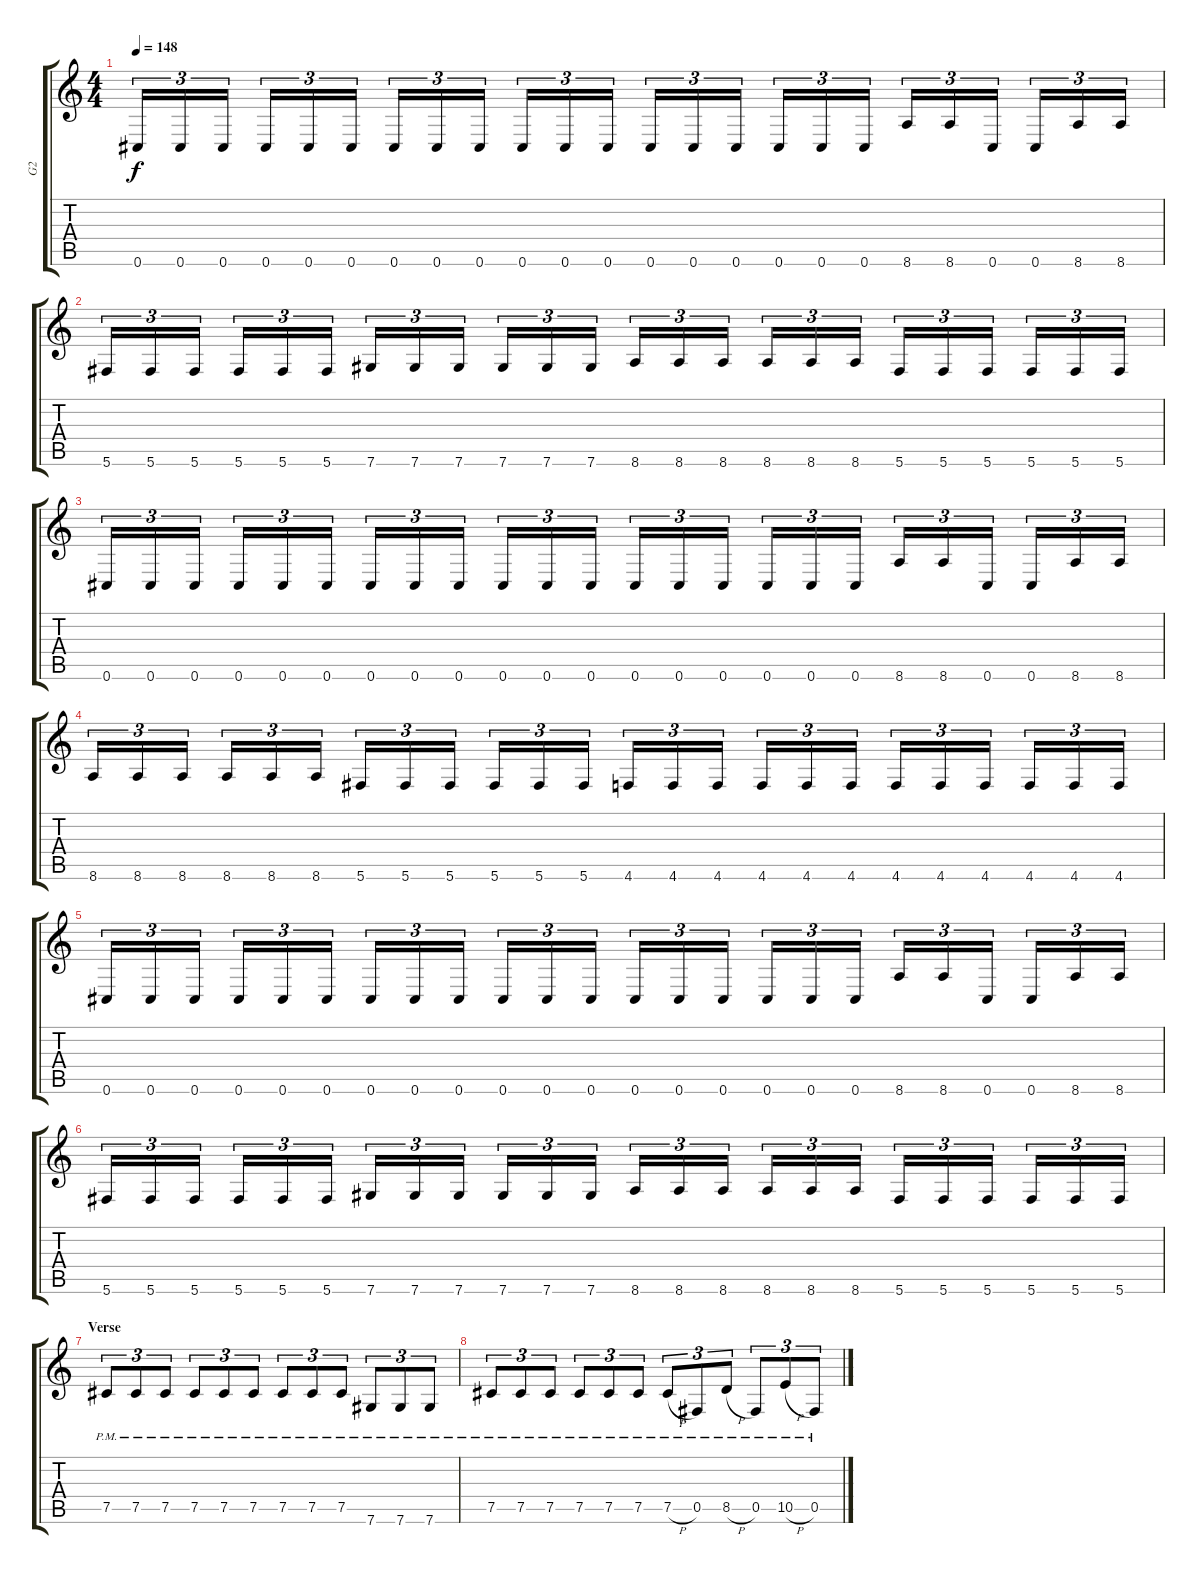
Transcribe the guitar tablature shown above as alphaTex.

\track ("G2" "G2") {instrument distortionguitar}
\staff {score tabs}
\tuning (Db4 Ab3 E3 B2 Gb2 Db2) {hide}
\ts (4 4)
\tempo 148
\clef g2
\ks c
0.6.16{tu (3 2) dy f} 0.6.16{tu (3 2)} 0.6.16{tu (3 2)} 0.6.16{tu (3 2)} 0.6.16{tu (3 2)} 0.6.16{tu (3 2)} 0.6.16{tu (3 2)} 0.6.16{tu (3 2)} 0.6.16{tu (3 2)} 0.6.16{tu (3 2)} 0.6.16{tu (3 2)} 0.6.16{tu (3 2)} 0.6.16{tu (3 2)} 0.6.16{tu (3 2)} 0.6.16{tu (3 2)} 0.6.16{tu (3 2)} 0.6.16{tu (3 2)} 0.6.16{tu (3 2)} 8.6.16{tu (3 2)} 8.6.16{tu (3 2)} 0.6.16{tu (3 2)} 0.6.16{tu (3 2)} 8.6.16{tu (3 2)} 8.6.16{tu (3 2)} |
5.6.16{tu (3 2)} 5.6.16{tu (3 2)} 5.6.16{tu (3 2)} 5.6.16{tu (3 2)} 5.6.16{tu (3 2)} 5.6.16{tu (3 2)} 7.6.16{tu (3 2)} 7.6.16{tu (3 2)} 7.6.16{tu (3 2)} 7.6.16{tu (3 2)} 7.6.16{tu (3 2)} 7.6.16{tu (3 2)} 8.6.16{tu (3 2)} 8.6.16{tu (3 2)} 8.6.16{tu (3 2)} 8.6.16{tu (3 2)} 8.6.16{tu (3 2)} 8.6.16{tu (3 2)} 5.6.16{tu (3 2)} 5.6.16{tu (3 2)} 5.6.16{tu (3 2)} 5.6.16{tu (3 2)} 5.6.16{tu (3 2)} 5.6.16{tu (3 2)} |
0.6.16{tu (3 2)} 0.6.16{tu (3 2)} 0.6.16{tu (3 2)} 0.6.16{tu (3 2)} 0.6.16{tu (3 2)} 0.6.16{tu (3 2)} 0.6.16{tu (3 2)} 0.6.16{tu (3 2)} 0.6.16{tu (3 2)} 0.6.16{tu (3 2)} 0.6.16{tu (3 2)} 0.6.16{tu (3 2)} 0.6.16{tu (3 2)} 0.6.16{tu (3 2)} 0.6.16{tu (3 2)} 0.6.16{tu (3 2)} 0.6.16{tu (3 2)} 0.6.16{tu (3 2)} 8.6.16{tu (3 2)} 8.6.16{tu (3 2)} 0.6.16{tu (3 2)} 0.6.16{tu (3 2)} 8.6.16{tu (3 2)} 8.6.16{tu (3 2)} |
8.6.16{tu (3 2)} 8.6.16{tu (3 2)} 8.6.16{tu (3 2)} 8.6.16{tu (3 2)} 8.6.16{tu (3 2)} 8.6.16{tu (3 2)} 5.6.16{tu (3 2)} 5.6.16{tu (3 2)} 5.6.16{tu (3 2)} 5.6.16{tu (3 2)} 5.6.16{tu (3 2)} 5.6.16{tu (3 2)} 4.6.16{tu (3 2)} 4.6.16{tu (3 2)} 4.6.16{tu (3 2)} 4.6.16{tu (3 2)} 4.6.16{tu (3 2)} 4.6.16{tu (3 2)} 4.6.16{tu (3 2)} 4.6.16{tu (3 2)} 4.6.16{tu (3 2)} 4.6.16{tu (3 2)} 4.6.16{tu (3 2)} 4.6.16{tu (3 2)} |
0.6.16{tu (3 2)} 0.6.16{tu (3 2)} 0.6.16{tu (3 2)} 0.6.16{tu (3 2)} 0.6.16{tu (3 2)} 0.6.16{tu (3 2)} 0.6.16{tu (3 2)} 0.6.16{tu (3 2)} 0.6.16{tu (3 2)} 0.6.16{tu (3 2)} 0.6.16{tu (3 2)} 0.6.16{tu (3 2)} 0.6.16{tu (3 2)} 0.6.16{tu (3 2)} 0.6.16{tu (3 2)} 0.6.16{tu (3 2)} 0.6.16{tu (3 2)} 0.6.16{tu (3 2)} 8.6.16{tu (3 2)} 8.6.16{tu (3 2)} 0.6.16{tu (3 2)} 0.6.16{tu (3 2)} 8.6.16{tu (3 2)} 8.6.16{tu (3 2)} |
5.6.16{tu (3 2)} 5.6.16{tu (3 2)} 5.6.16{tu (3 2)} 5.6.16{tu (3 2)} 5.6.16{tu (3 2)} 5.6.16{tu (3 2)} 7.6.16{tu (3 2)} 7.6.16{tu (3 2)} 7.6.16{tu (3 2)} 7.6.16{tu (3 2)} 7.6.16{tu (3 2)} 7.6.16{tu (3 2)} 8.6.16{tu (3 2)} 8.6.16{tu (3 2)} 8.6.16{tu (3 2)} 8.6.16{tu (3 2)} 8.6.16{tu (3 2)} 8.6.16{tu (3 2)} 5.6.16{tu (3 2)} 5.6.16{tu (3 2)} 5.6.16{tu (3 2)} 5.6.16{tu (3 2)} 5.6.16{tu (3 2)} 5.6.16{tu (3 2)} |
\section ("" "Verse")
7.5{pm}.8{tu (3 2)} 7.5{pm}.8{tu (3 2)} 7.5{pm}.8{tu (3 2)} 7.5{pm}.8{tu (3 2)} 7.5{pm}.8{tu (3 2)} 7.5{pm}.8{tu (3 2)} 7.5{pm}.8{tu (3 2)} 7.5{pm}.8{tu (3 2)} 7.5{pm}.8{tu (3 2)} 7.6{pm}.8{tu (3 2)} 7.6{pm}.8{tu (3 2)} 7.6{pm}.8{tu (3 2)} |
7.5{pm}.8{tu (3 2)} 7.5{pm}.8{tu (3 2)} 7.5{pm}.8{tu (3 2)} 7.5{pm}.8{tu (3 2)} 7.5{pm}.8{tu (3 2)} 7.5{pm}.8{tu (3 2)} 7.5{h pm}.8{tu (3 2)} 0.5{pm}.8{tu (3 2)} 8.5{h pm}.8{tu (3 2)} 0.5{pm}.8{tu (3 2)} 10.5{h pm}.8{tu (3 2)} 0.5{pm}.8{tu (3 2)}
